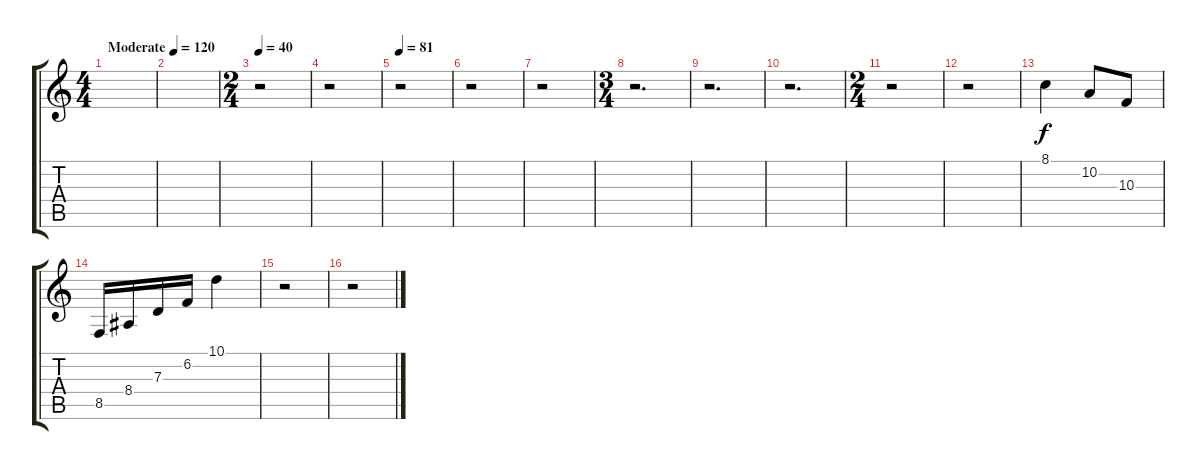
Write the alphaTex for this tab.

\track "" {instrument oboe}
\staff {score tabs}
\tuning (E4 B3 G3 D3 A2 E2) {hide}
\ts (4 4)
\tempo (120 "Moderate")
\clef g2
\ks c
|
|
\ts (2 4)
\tempo 40
r.2 |
r.2 |
\tempo 81
r.2 |
r.2 |
r.2 |
\ts (3 4)
r.2{d} |
r.2{d} |
r.2{d} |
\ts (2 4)
r.2 |
r.2 |
8.1.4 10.2.8 10.3.8 |
8.5.16 8.4.16 7.3.16 6.2.16 10.1.4 |
r.2 |
r.2
